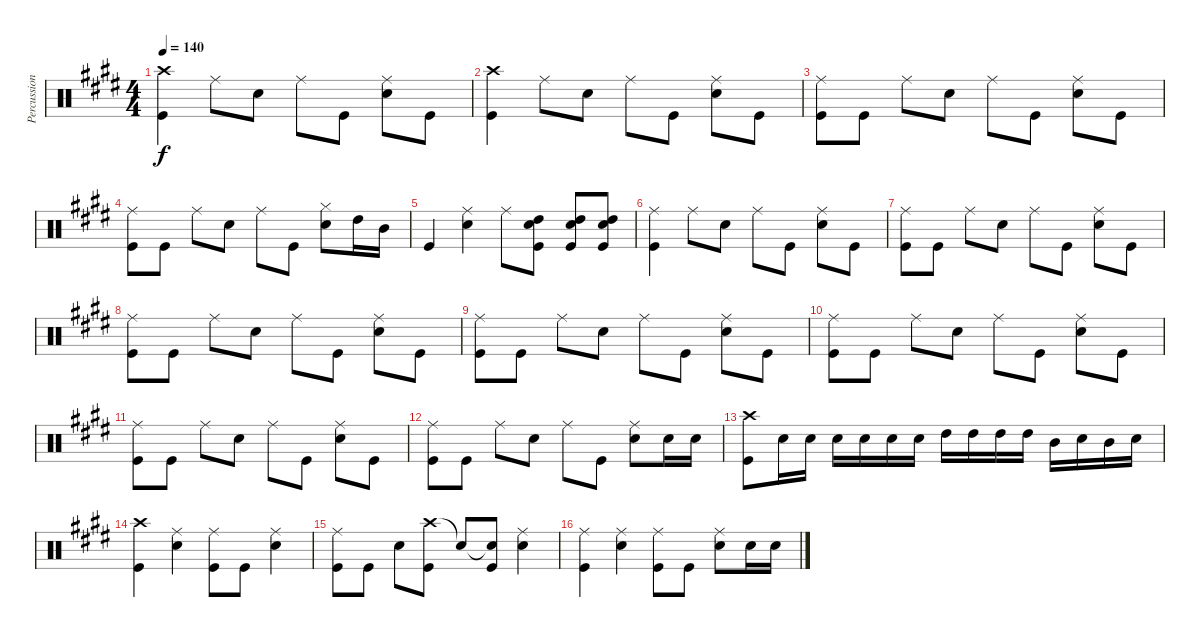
\track ("Percussion" "Percussion") {instrument percussion}
\staff {score}
\articulation defaults
\ts (4 4)
\tempo 140
\clef neutral
\ks e
("Crash high (hit)" "Kick (hit)").4{dy f} "Ride (middle)".8 "Snare (hit) 2".8 "Ride (middle)".8 "Kick (hit)".8 ("Ride (middle)" "Snare (hit) 2").8 "Kick (hit)".8 |
("Crash high (hit)" "Kick (hit)").4 "Ride (middle)".8 "Snare (hit) 2".8 "Ride (middle)".8 "Kick (hit)".8 ("Ride (middle)" "Snare (hit) 2").8 "Kick (hit)".8 |
("Ride (middle)" "Kick (hit)").8 "Kick (hit)".8 "Ride (middle)".8 "Snare (hit) 2".8 "Ride (middle)".8 "Kick (hit)".8 ("Ride (middle)" "Snare (hit) 2").8 "Kick (hit)".8 |
("Ride (middle)" "Kick (hit)").8 "Kick (hit)".8 "Ride (middle)".8 "Snare (hit) 2".8 "Ride (middle)".8 "Kick (hit)".8 ("Snare (hit) 2" "Hi-Hat (closed)").8 "High Tom (hit)".16 "Mid Tom (hit)".16 |
"Kick (hit)".4 ("Ride (middle)" "Snare (hit) 2").4 "Ride (middle)".8 ("High Tom (hit)" "Snare (hit) 2" "Kick (hit)").8 ("High Tom (hit)" "Snare (hit) 2" "Kick (hit)").8 ("High Tom (hit)" "Snare (hit) 2" "Kick (hit)").8 |
("Ride (middle)" "Kick (hit)").4 "Ride (middle)".8 "Snare (hit) 2".8 "Ride (middle)".8 "Kick (hit)".8 ("Ride (middle)" "Snare (hit) 2").8 "Kick (hit)".8 |
("Ride (middle)" "Kick (hit)").8 "Kick (hit)".8 "Ride (middle)".8 "Snare (hit) 2".8 "Ride (middle)".8 "Kick (hit)".8 ("Ride (middle)" "Snare (hit) 2").8 "Kick (hit)".8 |
("Ride (middle)" "Kick (hit)").8 "Kick (hit)".8 "Ride (middle)".8 "Snare (hit) 2".8 "Ride (middle)".8 "Kick (hit)".8 ("Ride (middle)" "Snare (hit) 2").8 "Kick (hit)".8 |
("Ride (middle)" "Kick (hit)").8 "Kick (hit)".8 "Ride (middle)".8 "Snare (hit) 2".8 "Ride (middle)".8 "Kick (hit)".8 ("Ride (middle)" "Snare (hit) 2").8 "Kick (hit)".8 |
("Ride (middle)" "Kick (hit)").8 "Kick (hit)".8 "Ride (middle)".8 "Snare (hit) 2".8 "Ride (middle)".8 "Kick (hit)".8 ("Ride (middle)" "Snare (hit) 2").8 "Kick (hit)".8 |
("Ride (middle)" "Kick (hit)").8 "Kick (hit)".8 "Ride (middle)".8 "Snare (hit) 2".8 "Ride (middle)".8 "Kick (hit)".8 ("Ride (middle)" "Snare (hit) 2").8 "Kick (hit)".8 |
("Ride (middle)" "Kick (hit)").8 "Kick (hit)".8 "Ride (middle)".8 "Snare (hit) 2".8 "Ride (middle)".8 "Kick (hit)".8 ("Ride (middle)" "Snare (hit) 2").8 "Snare (hit) 2".16 "Snare (hit) 2".16 |
("Crash high (hit)" "Kick (hit)").8 "Snare (hit) 2".16 "Snare (hit) 2".16 "Snare (hit) 2".16 "Snare (hit) 2".16 "Snare (hit) 2".16 "Snare (hit) 2".16 "High Tom (hit)".16 "High Tom (hit)".16 "High Tom (hit)".16 "High Tom (hit)".16 "Mid Tom (hit)".16 "Snare (hit) 2".16 "Mid Tom (hit)".16 "Snare (hit) 2".16 |
("Crash high (hit)" "Kick (hit)").4 ("Ride (middle)" "Snare (hit) 2").4 ("Ride (middle)" "Kick (hit)").8 "Kick (hit)".8 ("Ride (middle)" "Snare (hit) 2").4 |
("Ride (middle)" "Kick (hit)").8 "Kick (hit)".8 "Snare (hit) 2".8 ("Crash high (hit)" "Kick (hit)").8 "Snare (hit)"{t}.8 ("Snare (hit)"{t} "Kick (hit)").8 ("Ride (middle)" "Snare (hit) 2").4 |
("Ride (middle)" "Kick (hit)").4 ("Ride (middle)" "Snare (hit) 2").4 ("Ride (middle)" "Kick (hit)").8 "Kick (hit)".8 ("Ride (middle)" "Snare (hit) 2").8 "Snare (hit) 2".16 "Snare (hit) 2".16
